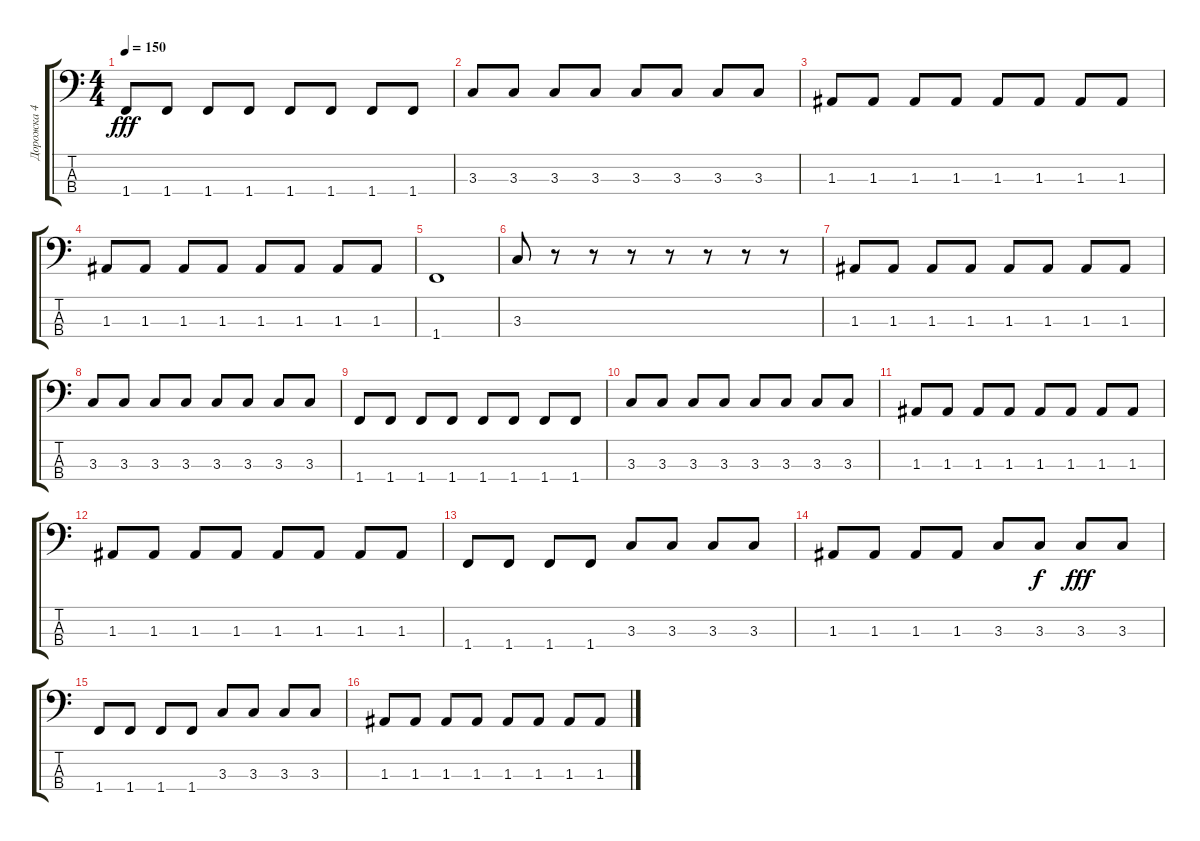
\track ("Дорожка 4" "Дорожка 4") {instrument electricbassfinger}
\staff {score tabs}
\tuning (G2 D2 A1 E1) {hide}
\ts (4 4)
\tempo 150
\clef f4
\ks c
1.4.8{dy fff} 1.4.8 1.4.8 1.4.8 1.4.8 1.4.8 1.4.8 1.4.8 |
3.3.8 3.3.8 3.3.8 3.3.8 3.3.8 3.3.8 3.3.8 3.3.8 |
1.3.8 1.3.8 1.3.8 1.3.8 1.3.8 1.3.8 1.3.8 1.3.8 |
1.3.8 1.3.8 1.3.8 1.3.8 1.3.8 1.3.8 1.3.8 1.3.8 |
1.4.1 |
3.3.8 r.8 r.8 r.8 r.8 r.8 r.8 r.8 |
1.3.8 1.3.8 1.3.8 1.3.8 1.3.8 1.3.8 1.3.8 1.3.8 |
3.3.8 3.3.8 3.3.8 3.3.8 3.3.8 3.3.8 3.3.8 3.3.8 |
1.4.8 1.4.8 1.4.8 1.4.8 1.4.8 1.4.8 1.4.8 1.4.8 |
3.3.8 3.3.8 3.3.8 3.3.8 3.3.8 3.3.8 3.3.8 3.3.8 |
1.3.8 1.3.8 1.3.8 1.3.8 1.3.8 1.3.8 1.3.8 1.3.8 |
1.3.8 1.3.8 1.3.8 1.3.8 1.3.8 1.3.8 1.3.8 1.3.8 |
1.4.8 1.4.8 1.4.8 1.4.8 3.3.8 3.3.8 3.3.8 3.3.8 |
1.3.8 1.3.8 1.3.8 1.3.8 3.3.8 3.3.8{dy f} 3.3.8{dy fff} 3.3.8 |
1.4.8 1.4.8 1.4.8 1.4.8 3.3.8 3.3.8 3.3.8 3.3.8 |
1.3.8 1.3.8 1.3.8 1.3.8 1.3.8 1.3.8 1.3.8 1.3.8
